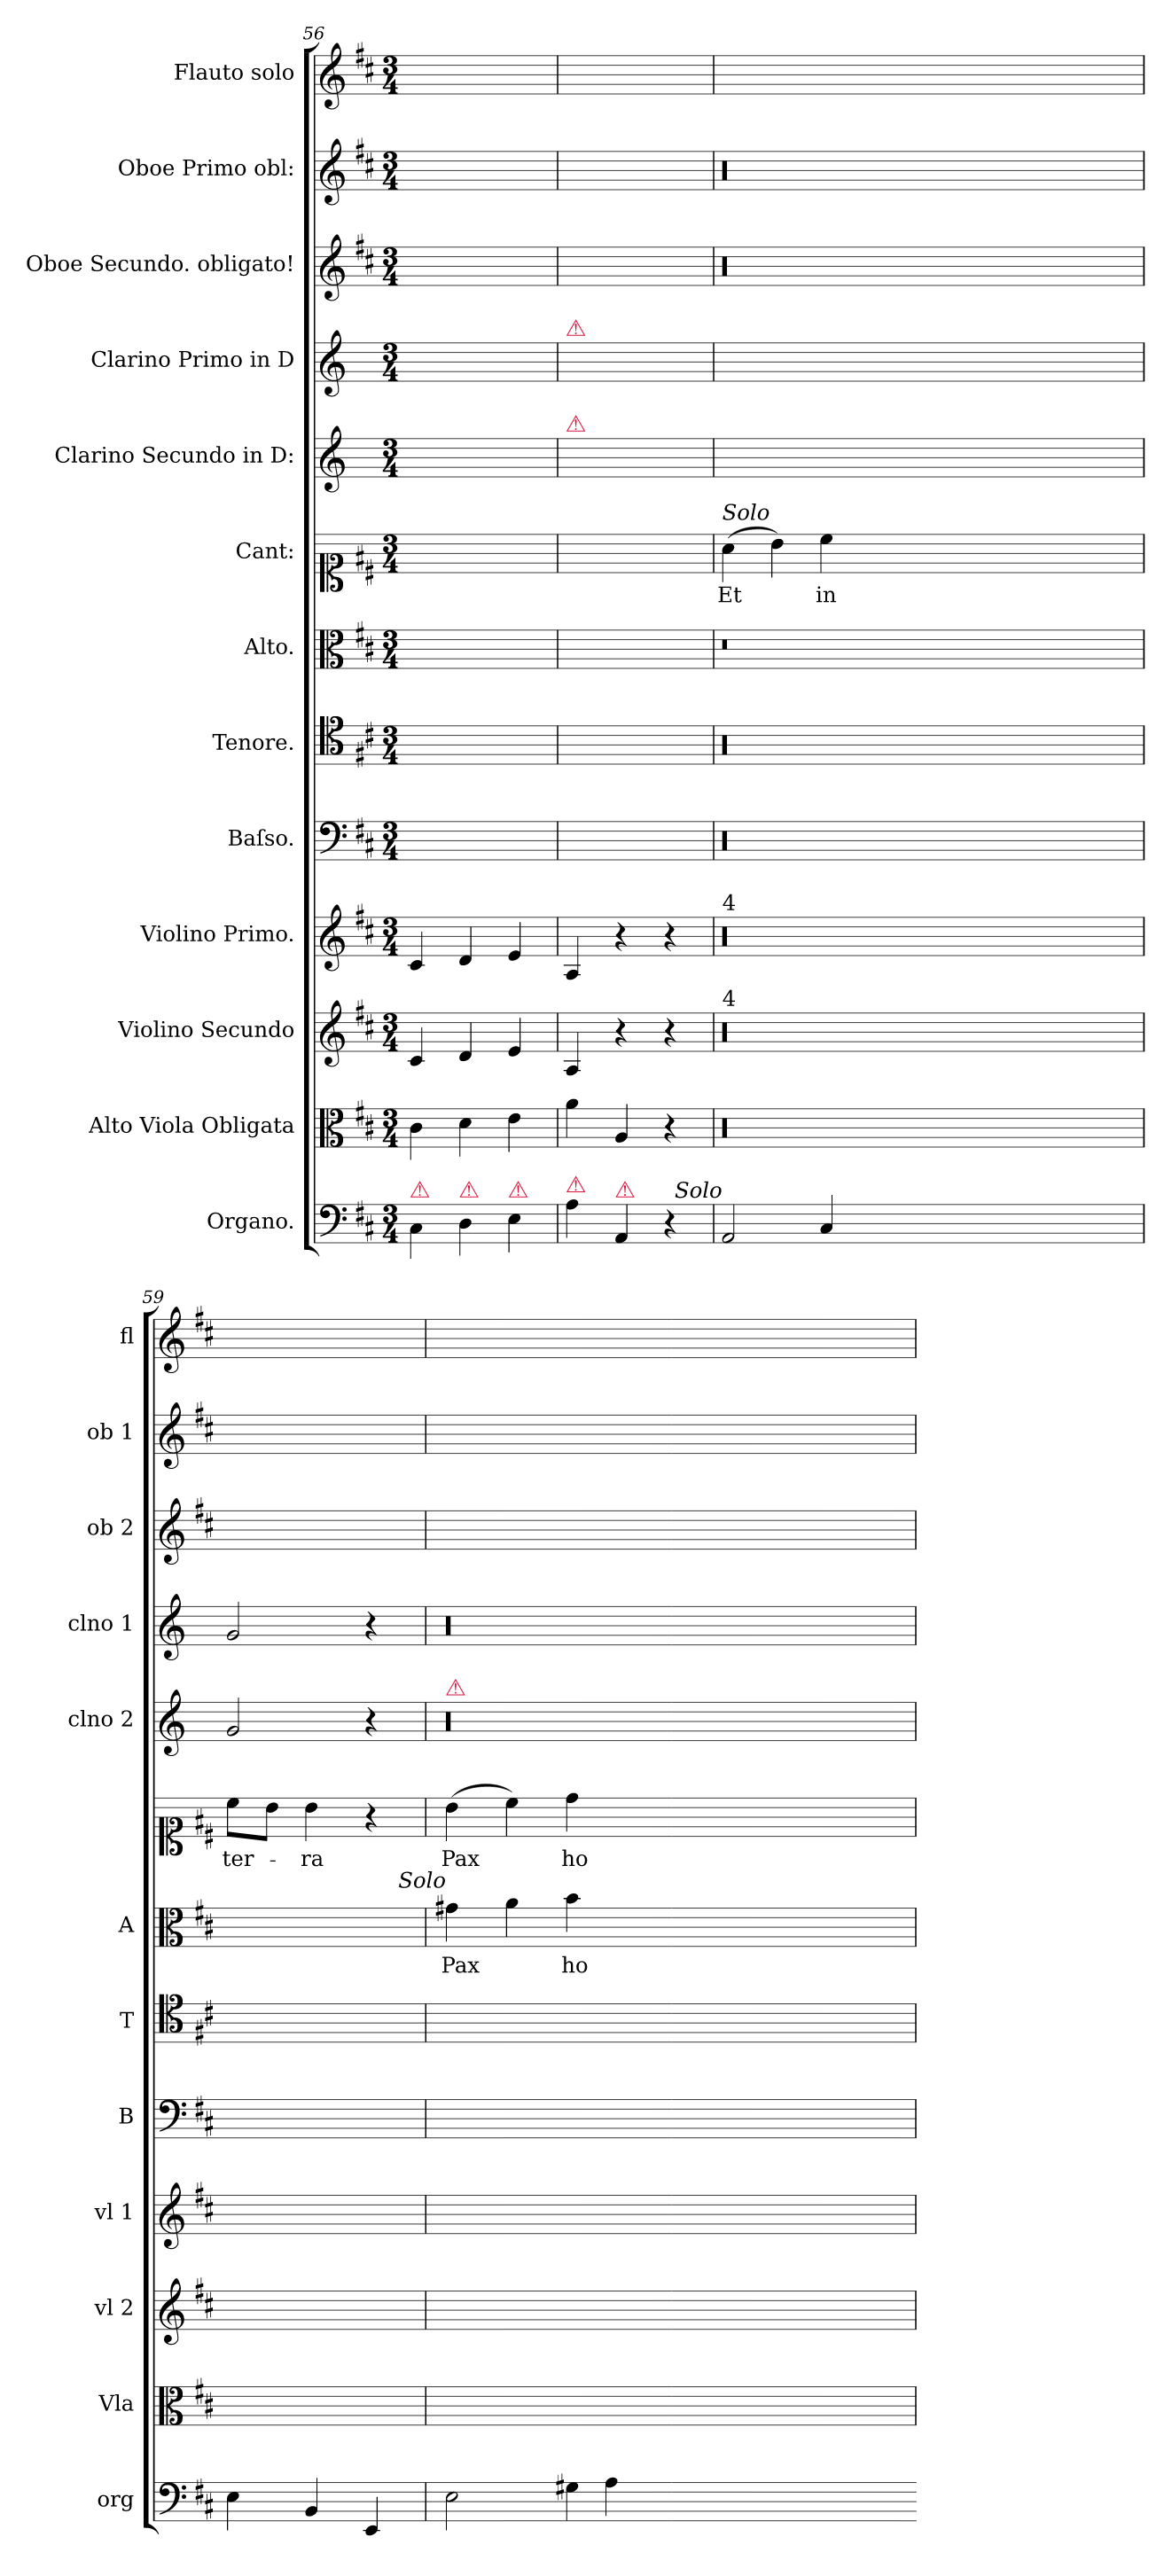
**kern	**kern	**kern	**kern	**kern	**kern	**kern	**text	**kern	**text	**kern	**kern	**kern	**kern	**kern
*part13	*part12	*part11	*part10	*part9	*part8	*part7	*part7	*part6	*part6	*part5	*part4	*part3	*part2	*part1
*staff13	*staff12	*staff11	*staff10	*staff9	*staff8	*staff7	*staff7	*staff6	*staff6	*staff5	*staff4	*staff3	*staff2	*staff1
*I"Organo.	*I"Alto Viola Obligata	*I"Violino Secundo	*I"Violino Primo.	*I"Baſso.	*I"Tenore.	*I"Alto.	*	*I"Cant:	*	*I"Clarino Secundo in D:	*I"Clarino Primo in D	*I"Oboe Secundo. obligato!	*I"Oboe Primo obl:	*I"Flauto solo
*I'org	*I'Vla	*I'vl 2	*I'vl 1	*I'B	*I'T	*I'A	*	*	*	*I'clno 2	*I'clno 1	*I'ob 2	*I'ob 1	*I'fl
*clefF4	*clefC3	*clefG2	*clefG2	*clefF4	*clefC4	*clefC3	*	*clefC1	*	*clefG2	*clefG2	*clefG2	*clefG2	*clefG2
*	*	*	*	*	*	*	*	*	*	*ITrd-1c-2	*ITrd-1c-2	*	*	*
*k[f#c#]	*k[f#c#]	*k[f#c#]	*k[f#c#]	*k[f#c#]	*k[f#c#]	*k[f#c#]	*	*k[f#c#]	*	*k[f#c#]	*k[f#c#]	*k[f#c#]	*k[f#c#]	*k[f#c#]
*D:	*D:	*D:	*D:	*D:	*D:	*D:	*	*D:	*	*	*	*D:	*D:	*D:
*M3/4	*M3/4	*M3/4	*M3/4	*M3/4	*M3/4	*M3/4	*	*M3/4	*	*M3/4	*M3/4	*M3/4	*M3/4	*M3/4
=56	=56	=56	=56	=56	=56	=56	=56	=56	=56	=56	=56	=56	=56	=56
!LO:TX:a:color=crimson:t=⚠	!	!	!	!	!	!	!	!	!	!	!	!	!	!
4C#\	4c#\	4c#/	4c#/	2.ryy	2.ryy	2.ryy	.	2.ryy	.	2.ryy	2.ryy	2.ryy	2.ryy	2.ryy
!LO:TX:a:color=crimson:t=⚠	!	!	!	!	!	!	!	!	!	!	!	!	!	!
4D\	4d\	4d/	4d/	.	.	.	.	.	.	.	.	.	.	.
!LO:TX:a:color=crimson:t=⚠	!	!	!	!	!	!	!	!	!	!	!	!	!	!
4E\	4e\	4e/	4e/	.	.	.	.	.	.	.	.	.	.	.
=57	=57	=57	=57	=57	=57	=57	=57	=57	=57	=57	=57	=57	=57	=57
!	!	!	!	!	!	!	!	!	!	!	!LO:TX:a:color=crimson:t=⚠	!	!	!
!	!	!	!	!	!	!	!	!	!	!LO:TX:a:color=crimson:t=⚠	!	!	!	!
!LO:TX:a:color=crimson:t=⚠	!	!	!	!	!	!	!	!	!	!	!	!	!	!
4A\	4a\	4A/	4A/	2.ryy	2.ryy	2.ryy	.	2.ryy	.	2.ryy	2.ryy	2.ryy	2.ryy	2.ryy
!LO:TX:a:color=crimson:t=⚠	!	!	!	!	!	!	!	!	!	!	!	!	!	!
4AA/	4A/	4r	4r	.	.	.	.	.	.	.	.	.	.	.
4r	4r	4r	4r	.	.	.	.	.	.	.	.	.	.	.
=58	=58	=58	=58	=58	=58	=58	=58	=58	=58	=58	=58	=58	=58	=58
!	!	!	!	!	!	!	!	!LO:TX:a:i:t=Solo	!	!	!	!	!	!
!	!	!	!LO:TX:a:t=4	!	!	!	!	!	!	!	!	!	!	!
!	!	!LO:TX:a:t=4	!	!	!	!	!	!	!	!	!	!	!	!
!LO:TX:a:i:rj:t=Solo	!	!	!	!	!	!	!	!	!	!	!	!	!	!
!	!LO:N:vis=00	!LO:N:vis=00	!LO:N:vis=00	!LO:N:vis=00	!LO:N:vis=00	!LO:N:vis=0	!	!	!	!	!	!LO:N:vis=00	!LO:N:vis=00	!
2AA/	0.r	0.r	0.r	0.r	0.r	1.r	.	(>4a\	Et	2.ryy	2.ryy	0.r	0.r	2.ryy
.	.	.	.	.	.	.	.	4b\)	.	.	.	.	.	.
4C#/	.	.	.	.	.	.	.	4cc#\	in	.	.	.	.	.
0ryy	.	.	.	.	.	.	.	0ryy	.	0ryy	0ryy	.	.	0ryy
.	.	.	.	.	.	1.ryy	.	.	.	.	.	.	.	.
4ryy	.	.	.	.	.	.	.	4ryy	.	4ryy	4ryy	.	.	4ryy
=59	=59	=59	=59	=59	=59	=59	=59	=59	=59	=59	=59	=59	=59	=59
4E\	2.ryy	2.ryy	2.ryy	2.ryy	2.ryy	2.ryy	.	8cc#\L	ter-	2a/	2a/	2.ryy	2.ryy	2.ryy
.	.	.	.	.	.	.	.	8b\J	.	.	.	.	.	.
4BB/	.	.	.	.	.	.	.	4b\	-ra	.	.	.	.	.
4EE/	.	.	.	.	.	.	.	4r	.	4r	4r	.	.	.
=60	=60	=60	=60	=60	=60	=60	=60	=60	=60	=60	=60	=60	=60	=60
!	!	!	!	!	!	!	!	!	!	!LO:TX:a:color=crimson:t=⚠	!	!	!	!
!	!	!	!	!	!	!LO:TX:a:i:rj:t=Solo	!	!	!	!	!	!	!	!
!	!	!	!	!	!	!	!	!	!	!LO:N:vis=00	!LO:N:vis=00	!	!	!
2E\	0.ryy	0.ryy	0.ryy	0.ryy	0.ryy	4g#X\	Pax	(>4b\	Pax	0.r	0.r	0.ryy	0.ryy	2.ryy
.	.	.	.	.	.	4a\	.	4cc#\)	.	.	.	.	.	.
!LO:N:vis=4	!	!	!	!	!	!	!	!	!	!	!	!	!	!
8G#X\	.	.	.	.	.	4b\	ho-	4dd\	ho-	.	.	.	.	.
!LO:N:vis=4	!	!	!	!	!	!	!	!	!	!	!	!	!	!
8A\	.	.	.	.	.	.	.	.	.	.	.	.	.	.
0ryy	.	.	.	.	.	0ryy	.	0ryy	.	.	.	.	.	0ryy
4ryy	.	.	.	.	.	4ryy	.	4ryy	.	.	.	.	.	4ryy
=-	=	=	=	=	=	=	=	=	=	=	=	=	=	=
*-	*-	*-	*-	*-	*-	*-	*-	*-	*-	*-	*-	*-	*-	*-
